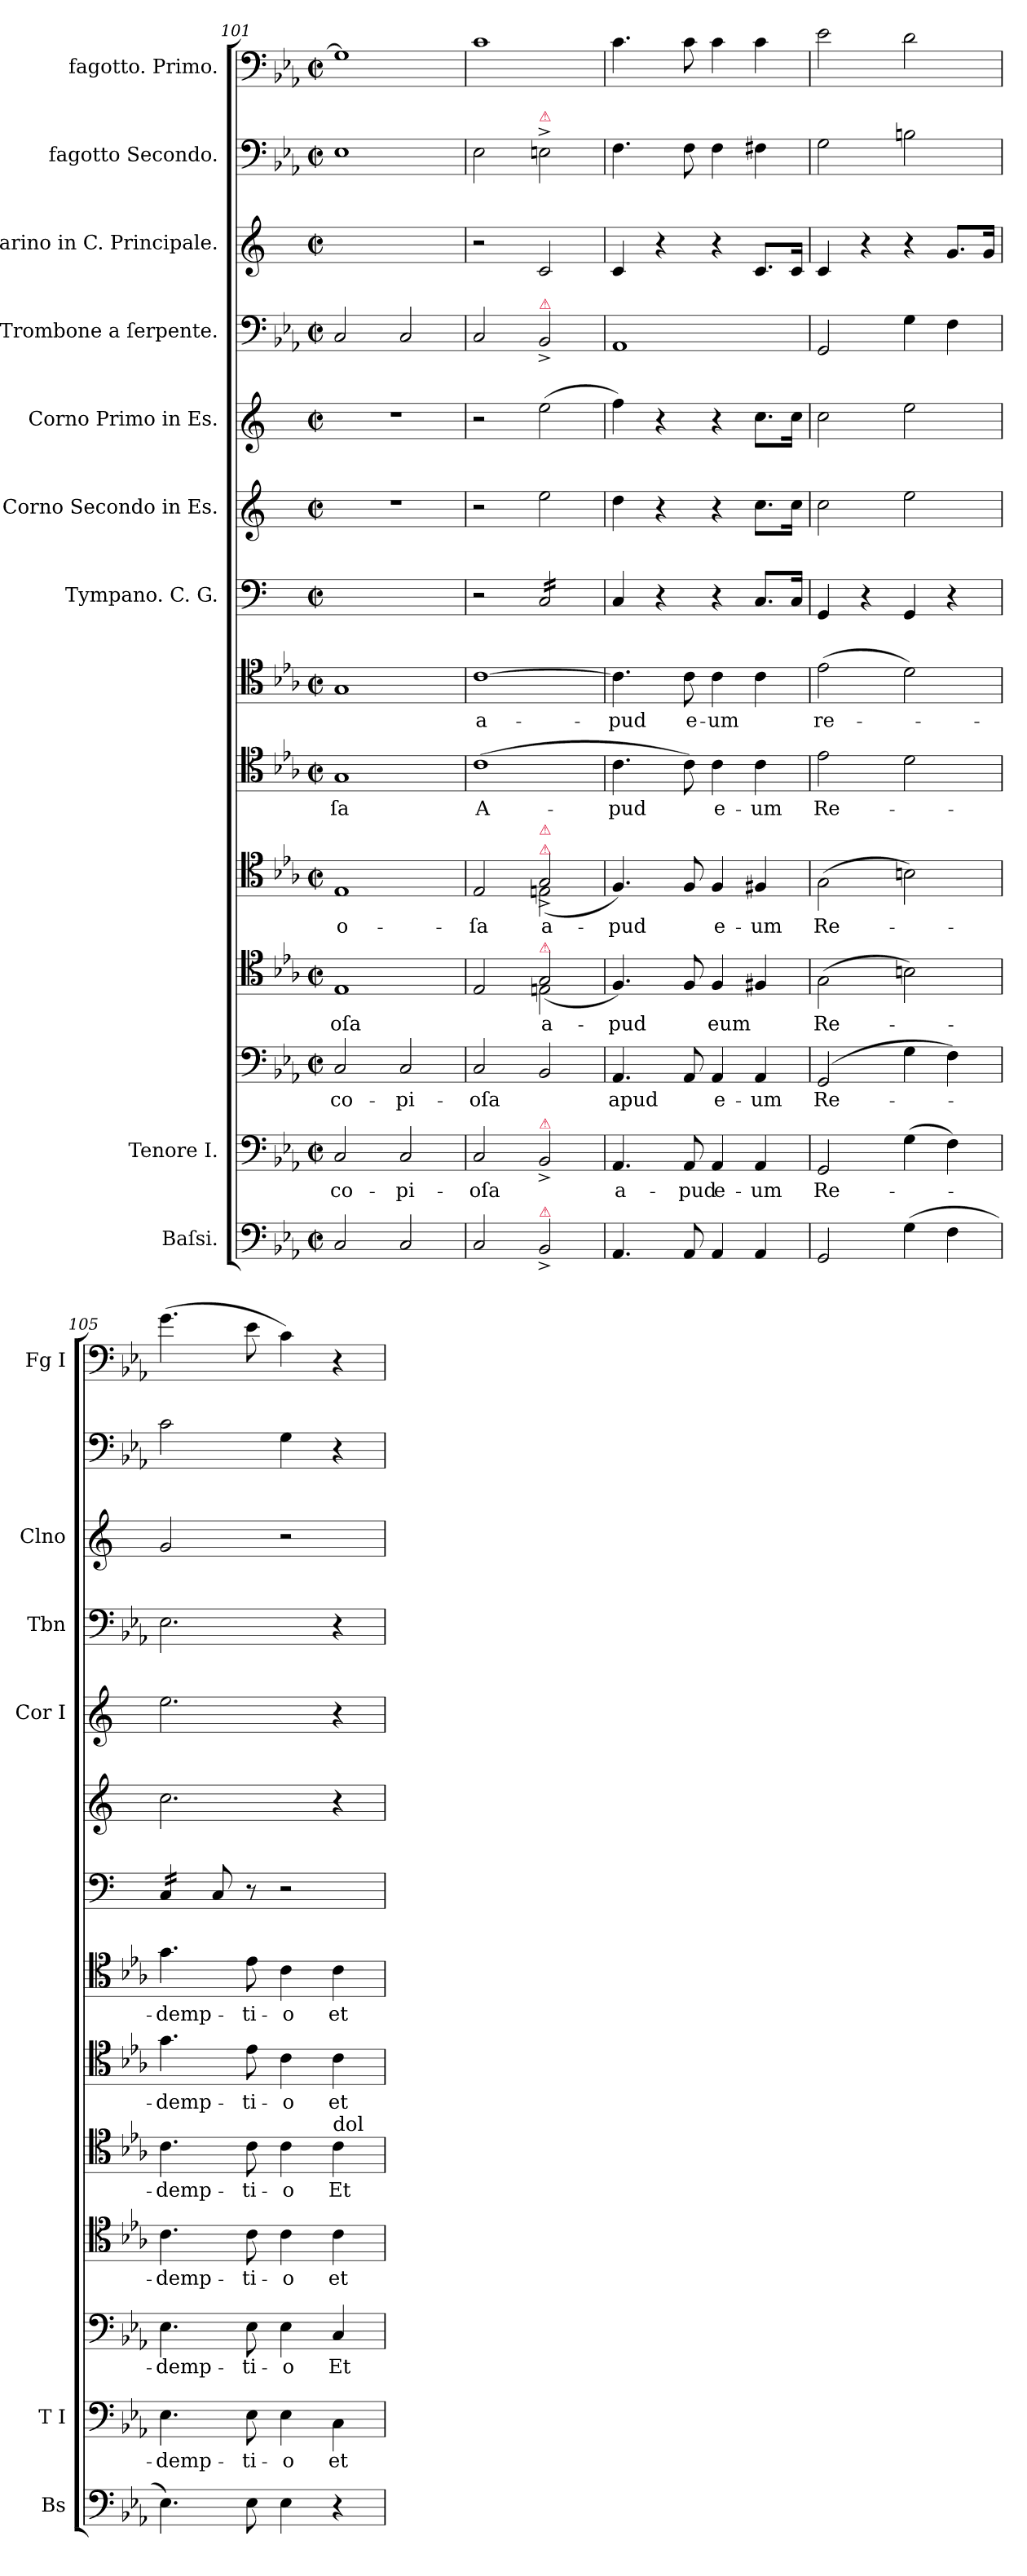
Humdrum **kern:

**kern	**kern	**text	**kern	**text	**kern	**text	**kern	**text	**kern	**text	**kern	**text	**kern	**kern	**kern	**kern	**kern	**kern	**kern
*part9	*part8	*part8	*part8	*part8	*part8	*part8	*part8	*part8	*part8	*part8	*part8	*part8	*part7	*part6	*part5	*part4	*part3	*part2	*part1
*staff14	*staff13	*staff13	*staff12	*staff12	*staff11	*staff11	*staff10	*staff10	*staff9	*staff9	*staff8	*staff8	*staff7	*staff6	*staff5	*staff4	*staff3	*staff2	*staff1
*I"Baſsi.	*I"Tenore I.	*	*	*	*	*	*	*	*	*	*	*	*I"Tympano. C. G.	*I"Corno Secondo in Es.	*I"Corno Primo in Es.	*I"Trombone a ſerpente.	*I"Clarino in C. Principale.	*I"fagotto Secondo.	*I"fagotto. Primo.
*I'Bs	*I'T I	*	*	*	*	*	*	*	*	*	*	*	*	*	*I'Cor I	*I'Tbn	*I'Clno	*	*I'Fg I
*clefF4	*clefF4	*	*clefF4	*	*clefC4	*	*clefC4	*	*clefC4	*	*clefC4	*	*clefF4	*clefG2	*clefG2	*clefF4	*clefG2	*clefF4	*clefF4
*	*	*	*	*	*	*	*	*	*	*	*	*	*	*ITrd5c9	*ITrd5c9	*	*	*	*
*k[b-e-a-]	*k[b-e-a-]	*	*k[b-e-a-]	*	*k[b-e-a-]	*	*k[b-e-a-]	*	*k[b-e-a-]	*	*k[b-e-a-]	*	*k[]	*k[b-e-a-]	*k[b-e-a-]	*k[b-e-a-]	*k[]	*k[b-e-a-]	*k[b-e-a-]
*E-:	*E-:	*	*E-:	*	*E-:	*	*E-:	*	*E-:	*	*E-:	*	*	*E-:	*E-:	*E-:	*	*E-:	*E-:
*M2/2	*M2/2	*	*M2/2	*	*M2/2	*	*M2/2	*	*M2/2	*	*M2/2	*	*M2/2	*M2/2	*M2/2	*M2/2	*M2/2	*M2/2	*M2/2
*met(c|)	*met(c|)	*	*met(c|)	*	*met(c|)	*	*met(c|)	*	*met(c|)	*	*met(c|)	*	*met(c|)	*met(c|)	*met(c|)	*met(c|)	*met(c|)	*met(c|)	*met(c|)
=101	=101	=101	=101	=101	=101	=101	=101	=101	=101	=101	=101	=101	=101	=101	=101	=101	=101	=101	=101
2C/	2C/	co-	2C/	co-	1E-/	-oſa	1E-/	-o-	1G/	-ſa	1G/	.	1ryy	1r	1r	2C/	1ryy	1E-\	1G\]
2C/	2C/	-pi-	2C/	-pi-	.	.	.	.	.	.	.	.	.	.	.	2C/	.	.	.
=102	=102	=102	=102	=102	=102	=102	=102	=102	=102	=102	=102	=102	=102	=102	=102	=102	=102	=102	=102
*	*	*	*	*	*^	*	*^	*	*	*	*	*	*	*	*	*	*	*	*
2C/	2C/	-oſa	2C/	-oſa	2E-/	2ryy	.	2E-/	2ryy	-ſa	(>1c\	A-	[1c\	a-	2r	2r	2r	2C/	2r	2E-\	1c\
!	!	!	!	!	!	!	!	!	!	!	!	!	!	!	!	!	!	!	!	!LO:TX:a:color=crimson:t=⚠	!
!	!	!	!	!	!	!	!	!	!	!	!	!	!	!	!	!	!	!LO:TX:a:color=crimson:t=⚠	!	!	!
!	!	!	!	!	!	!	!	!LO:TX:a:color=crimson:t=⚠	!	!	!	!	!	!	!	!	!	!	!	!	!
!	!	!	!	!	!	!	!	!LO:TX:a:color=crimson:t=⚠	!	!	!	!	!	!	!	!	!	!	!	!	!
!	!	!	!	!	!LO:TX:a:color=crimson:t=⚠	!	!	!	!	!	!	!	!	!	!	!	!	!	!	!	!
!	!LO:TX:a:color=crimson:t=⚠	!	!	!	!	!	!	!	!	!	!	!	!	!	!	!	!	!	!	!	!
!LO:TX:a:color=crimson:t=⚠	!	!	!	!	!	!	!	!	!	!	!	!	!	!	!	!	!	!	!	!	!
*	*	*	*	*	*	*	*	*	*	*	*	*	*	*	*tremolo	*	*	*	*	*	*
2BB-^>/	2BB-^>/	.	2BB-/	.	2En\	(>2G/	a-	2En\	(>2G^>/	a-	.	.	.	.	16C/LL	2g\	(>2g\	2BB-^>/	2c/	2En^\	.
.	.	.	.	.	.	.	.	.	.	.	.	.	.	.	16C/	.	.	.	.	.	.
.	.	.	.	.	.	.	.	.	.	.	.	.	.	.	16C/	.	.	.	.	.	.
.	.	.	.	.	.	.	.	.	.	.	.	.	.	.	16C/	.	.	.	.	.	.
.	.	.	.	.	.	.	.	.	.	.	.	.	.	.	16C/	.	.	.	.	.	.
.	.	.	.	.	.	.	.	.	.	.	.	.	.	.	16C/	.	.	.	.	.	.
.	.	.	.	.	.	.	.	.	.	.	.	.	.	.	16C/	.	.	.	.	.	.
.	.	.	.	.	.	.	.	.	.	.	.	.	.	.	16C/JJ	.	.	.	.	.	.
*	*	*	*	*	*	*	*	*	*	*	*	*	*	*	*Xtremolo	*	*	*	*	*	*
*	*	*	*	*	*v	*v	*	*	*	*	*	*	*	*	*	*	*	*	*	*	*
*	*	*	*	*	*	*	*v	*v	*	*	*	*	*	*	*	*	*	*	*	*
=103	=103	=103	=103	=103	=103	=103	=103	=103	=103	=103	=103	=103	=103	=103	=103	=103	=103	=103	=103
4.AA-/	4.AA-/	a-	4.AA-/	apud	4.F/)	-pud	4.F/)	-pud	4.c\	-pud	4.c\]	-pud	4C/	4f\	4a-\)	1AA-/	4c/	4.F\	4.c\
.	.	.	.	.	.	.	.	.	.	.	.	.	4r	4r	4r	.	4r	.	.
8AA-/	8AA-/	-pud	8AA-/	.	8F/	.	8F/	.	8c\)	.	8c\	e-	.	.	.	.	.	8F\	8c\
4AA-/	4AA-/	e-	4AA-/	e-	4F/	eum	4F/	e-	4c\	e-	4c\	-um	4r	4r	4r	.	4r	4F\	4c\
4AA-/	4AA-/	-um	4AA-/	-um	4F#X/	.	4F#X/	-um	4c\	-um	4c\	.	8.C/L	8.e-\L	8.e-\L	.	8.c/L	4F#X\	4c\
.	.	.	.	.	.	.	.	.	.	.	.	.	16C/Jk	16e-\Jk	16e-\Jk	.	16c/Jk	.	.
=104	=104	=104	=104	=104	=104	=104	=104	=104	=104	=104	=104	=104	=104	=104	=104	=104	=104	=104	=104
2GG/	2GG/	Re-	(>2GG/	Re-	(>2G\	Re-	(>2G\	Re-	2e-\	Re-	(>2e-\	re-	4GG/	2e-\	2e-\	2GG/	4c/	2G\	2e-\
.	.	.	.	.	.	.	.	.	.	.	.	.	4r	.	.	.	4r	.	.
(>4G\	(>4G\	.	4G\	.	2Bn\)	.	2Bn\)	.	2d\	.	2d\)	.	4GG/	2g\	2g\	4G\	4r	2Bn\	2d\
4F\	4F\)	.	4F\)	.	.	.	.	.	.	.	.	.	4r	.	.	4F\	8.g/L	.	.
.	.	.	.	.	.	.	.	.	.	.	.	.	.	.	.	.	16g/Jk	.	.
=105	=105	=105	=105	=105	=105	=105	=105	=105	=105	=105	=105	=105	=105	=105	=105	=105	=105	=105	=105
*	*	*	*	*	*	*	*	*	*	*	*	*	*tremolo	*	*	*	*	*	*
4.E-\)	4.E-\	-demp-	4.E-\	-demp-	4.c\	-demp-	4.c\	-demp-	4.g\	-demp-	4.g\	-demp-	16C/LL	2.e-\	2.g\	2.E-\	2g/	2c\	(>4.g\
.	.	.	.	.	.	.	.	.	.	.	.	.	16C/	.	.	.	.	.	.
.	.	.	.	.	.	.	.	.	.	.	.	.	16C/	.	.	.	.	.	.
.	.	.	.	.	.	.	.	.	.	.	.	.	16C/JJ	.	.	.	.	.	.
*	*	*	*	*	*	*	*	*	*	*	*	*	*Xtremolo	*	*	*	*	*	*
.	.	.	.	.	.	.	.	.	.	.	.	.	8C/	.	.	.	.	.	.
8E-\	8E-\	-ti-	8E-\	-ti-	8c\	-ti-	8c\	-ti-	8e-\	-ti-	8e-\	-ti-	8r	.	.	.	.	.	8e-\
4E-\	4E-\	-o	4E-\	-o	4c\	-o	4c\	-o	4c\	-o	4c\	-o	2r	.	.	.	2r	4G\	4c\)
!	!	!	!	!	!	!	!LO:TX:a:t=dol	!	!	!	!	!	!	!	!	!	!	!	!
4r	4C\	et	4C/	Et	4c\	et	4c\	Et	4c\	et	4c\	et	.	4r	4r	4r	.	4r	4r
=	=	=	=	=	=	=	=	=	=	=	=	=	=	=	=	=	=	=	=
*-	*-	*-	*-	*-	*-	*-	*-	*-	*-	*-	*-	*-	*-	*-	*-	*-	*-	*-	*-
